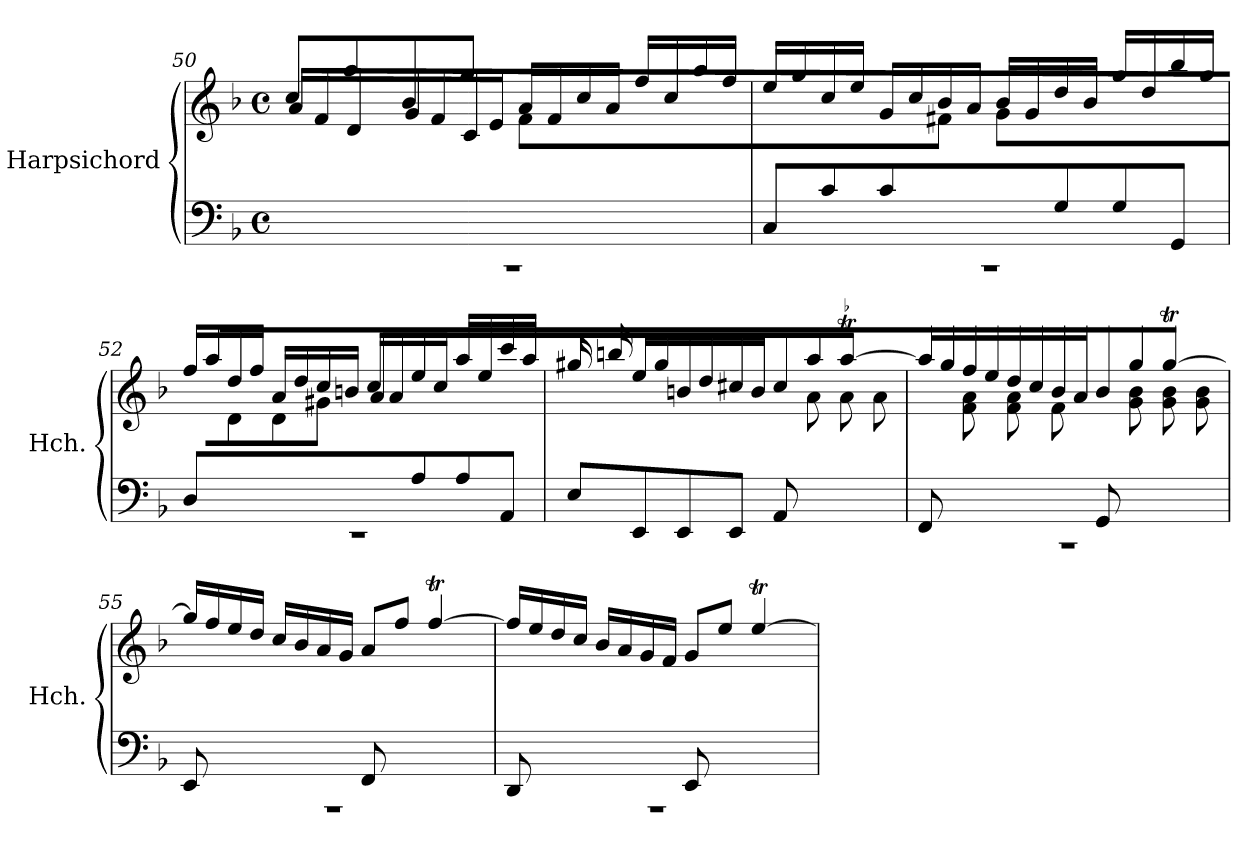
**kern	**kern
*part1	*part1
*staff2	*staff1
*I"Harpsichord	*
*I'Hch.	*
!!LO:LB:g=z
*clefF4	*clefG2
*k[b-]	*k[b-]
*M4/4	*M4/4
*met(c)	*met(c)
=50	=50
*^	*^
8.ryy	1r	8cc/L	16a\LL
.	.	.	16f\
.	.	8aa/	16d\
16B-/JJ	.	.	16ryy
4.ryy	.	8b-/	16g\LL
.	.	.	16f\
.	.	8gg/J	16c\
.	.	.	16e\JJ
.	.	16a/LL	8f\L
.	.	16f/	.
8F/	.	16cc/	4.ryy
.	.	16a/JJ	.
8F/	.	16ff/LL	.
.	.	16cc/	.
8FF/J	.	16aa/	.
.	.	16ff/JJ	.
=51	=51	=51	=51
8C/L	1r	16ee/LL	4.ryy
.	.	16gg/	.
8c/	.	16cc/	.
.	.	16ee/JJ	.
8c/	.	16g/LL	.
.	.	16cc/	.
4ryy	.	16b-/	8f#X\J
.	.	16a/JJ	.
.	.	16b-/LL	8g\L
.	.	16g/	.
8G/	.	16dd/	4.ryy
.	.	16b-/JJ	.
8G/	.	16gg/LL	.
.	.	16dd/	.
8GG/J	.	16bb-/	.
.	.	16gg/JJ	.
!!LO:LB:g=z	!!
=52	=52	=52	=52
8D/L	1r	16ff/LL	8ryy
.	.	16aa/	.
2ryy	.	16dd/	8d\
.	.	16ff/JJ	.
.	.	16a/LL	8d\
.	.	16dd/	.
.	.	16cc/	8g#X\J
.	.	16bn/JJ	.
.	.	16cc/LL	8a\L
.	.	16a/	.
8A/	.	16ee/	4.ryy
.	.	16cc/JJ	.
8A/	.	16aa/LL	.
.	.	16ee/	.
8AA/J	.	16ccc/	.
.	.	16aa/JJ	.
*v	*v	*	*
=53	=53	=53
8E/L	16gg#X/LL	8ryy
.	16bbn/	.
*	*v	*v
8EE/	16ee/
.	16gg#/JJ
8EE/	16bn/LL
.	16dd/
8EE/J	16cc#X/
.	16b/JJ
8AA/L	8cc#/L
*	*^
4.ryy	8aa/J	8a\
.	[4aat/	8a\
.	.	8a\J
=54	=54	=54
*^	*	*
8FF/L	1r	16aa/LL]	8ryy
.	.	16gg/	.
4.ryy	.	16ff/	8f\ 8a\
.	.	16ee/JJ	.
.	.	16dd/LL	8f\ 8a\
.	.	16cc/	.
.	.	16b-/	8f\J
.	.	16a/JJ	.
8GG/L	.	8b-/L	8ryy
4.ryy	.	8gg/J	8g\ 8b-\
.	.	[4ggT/	8g\ 8b-\
.	.	.	8g\ 8b-\J
!!LO:LB:g=z	!!
=55	=55	=55	=55
8EE/L	1r	16gg/LL]	8ryy
.	.	16ff/	.
4.ryy	.	16ee/	8e\ 8g\
.	.	16dd/JJ	.
.	.	16cc/LL	8e\ 8g\
.	.	16b-/	.
.	.	16a/	8e\J
.	.	16g/JJ	.
8FF/L	.	8a/L	8ryy
4.ryy	.	8ff/J	8f\ 8a\
.	.	[4ffT/	8f\ 8a\
.	.	.	8f\ 8a\J
=56	=56	=56	=56
8DD/L	1r	16ff/LL]	8ryy
.	.	16ee/	.
4.ryy	.	16dd/	8d\ 8f\
.	.	16cc/JJ	.
.	.	16b-/LL	8d\ 8f\
.	.	16a/	.
.	.	16g/	8d\J
.	.	16f/JJ	.
8EE/L	.	8g/L	8ryy
4.ryy	.	8ee/J	8e\ 8g\
.	.	[4eet/	8e\ 8g\
.	.	.	8e\ 8g\J
*v	*v	*	*
*	*v	*v
=	=
*-	*-
